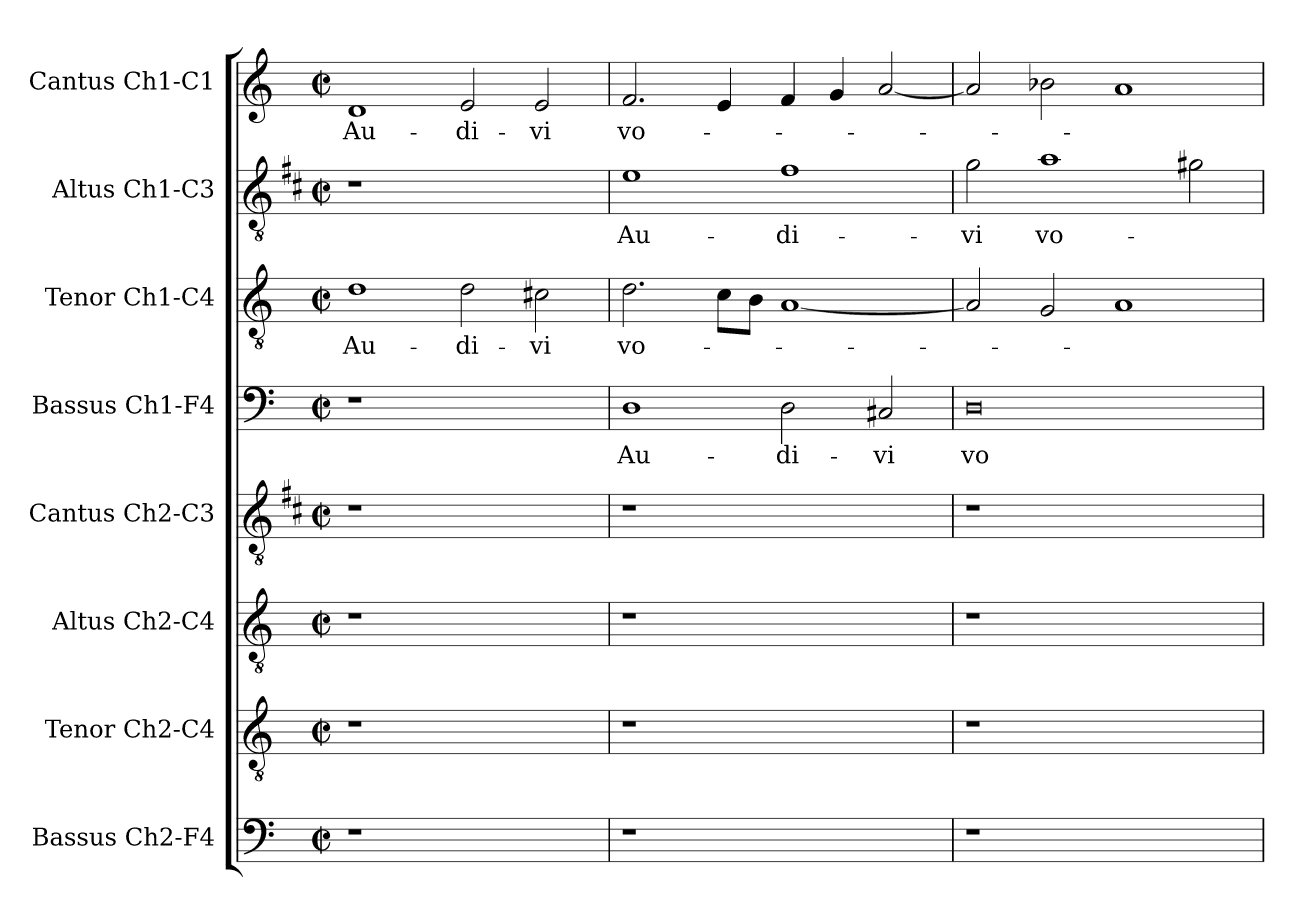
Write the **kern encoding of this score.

**kern	**kern	**kern	**kern	**kern	**text	**kern	**text	**kern	**text	**kern	**text
*part8	*part7	*part6	*part5	*part4	*part4	*part3	*part3	*part2	*part2	*part1	*part1
*staff8	*staff7	*staff6	*staff5	*staff4	*staff4	*staff3	*staff3	*staff2	*staff2	*staff1	*staff1
*I"Bassus Ch2-F4	*I"Tenor Ch2-C4	*I"Altus Ch2-C4	*I"Cantus Ch2-C3	*I"Bassus Ch1-F4	*	*I"Tenor Ch1-C4	*	*I"Altus Ch1-C3	*	*I"Cantus Ch1-C1	*
*	*	*	*	*I'B	*	*I'T	*	*I'A	*	*I'C	*
*clefF4	*clefGv2	*clefGv2	*clefGv2	*clefF4	*	*clefGv2	*	*clefGv2	*	*clefG2	*
*	*	*	*ITrd1c2	*	*	*	*	*ITrd1c2	*	*	*
*k[]	*k[]	*k[]	*k[]	*k[]	*	*k[]	*	*k[]	*	*k[]	*
*M2/2	*M2/2	*M2/2	*M2/2	*M2/2	*	*M2/2	*	*M2/2	*	*M2/2	*
*met(c|)	*met(c|)	*met(c|)	*met(c|)	*met(c|)	*	*met(c|)	*	*met(c|)	*	*met(c|)	*
*MM120	*MM120	*MM120	*MM120	*MM120	*	*MM120	*	*MM120	*	*MM120	*
=1	=1	=1	=1	=1	=1	=1	=1	=1	=1	=1	=1
!	!	!	!	!	!	!	!LO:LY:b	!	!	!	!LO:LY:b
1r	1r	1r	1r	1r	.	1d	Au-	1r	.	1d	Au-
!	!	!	!	!	!	!	!LO:LY:b	!	!	!	!LO:LY:b
1ryy	1ryy	1ryy	1ryy	1ryy	.	2d\	-di-	1ryy	.	2e/	-di-
!	!	!	!	!	!	!	!LO:LY:b	!	!	!	!LO:LY:b
.	.	.	.	.	.	2c#X\	-vi	.	.	2e/	-vi
=2	=2	=2	=2	=2	=2	=2	=2	=2	=2	=2	=2
!	!	!	!	!	!LO:LY:b	!	!LO:LY:b	!	!LO:LY:b	!	!LO:LY:b
1r	1r	1r	1r	1D	Au-	2.d\	vo-	1d	Au-	2.f/	vo-
.	.	.	.	.	.	8c\L	.	.	.	4e/	.
.	.	.	.	.	.	8B\J	.	.	.	.	.
!	!	!	!	!	!LO:LY:b	!	!	!	!LO:LY:b	!	!
1ryy	1ryy	1ryy	1ryy	2D\	-di-	[1A	.	1e	-di-	4f/	.
.	.	.	.	.	.	.	.	.	.	4g/	.
!	!	!	!	!	!LO:LY:b	!	!	!	!	!	!
.	.	.	.	2C#X/	-vi	.	.	.	.	[2a/	.
=3	=3	=3	=3	=3	=3	=3	=3	=3	=3	=3	=3
!	!	!	!	!	!LO:LY:b	!	!	!	!LO:LY:b	!	!
1r	1r	1r	1r	0D	vo-	2A/]	.	2f\	-vi	2a/]	.
!	!	!	!	!	!	!	!	!	!LO:LY:b	!	!
.	.	.	.	.	.	2G/	.	1g	vo-	2b-X\	.
1ryy	1ryy	1ryy	1ryy	.	.	1A	.	.	.	1a	.
.	.	.	.	.	.	.	.	2f#X\	.	.	.
=	=	=	=	=	=	=	=	=	=	=	=
*-	*-	*-	*-	*-	*-	*-	*-	*-	*-	*-	*-
